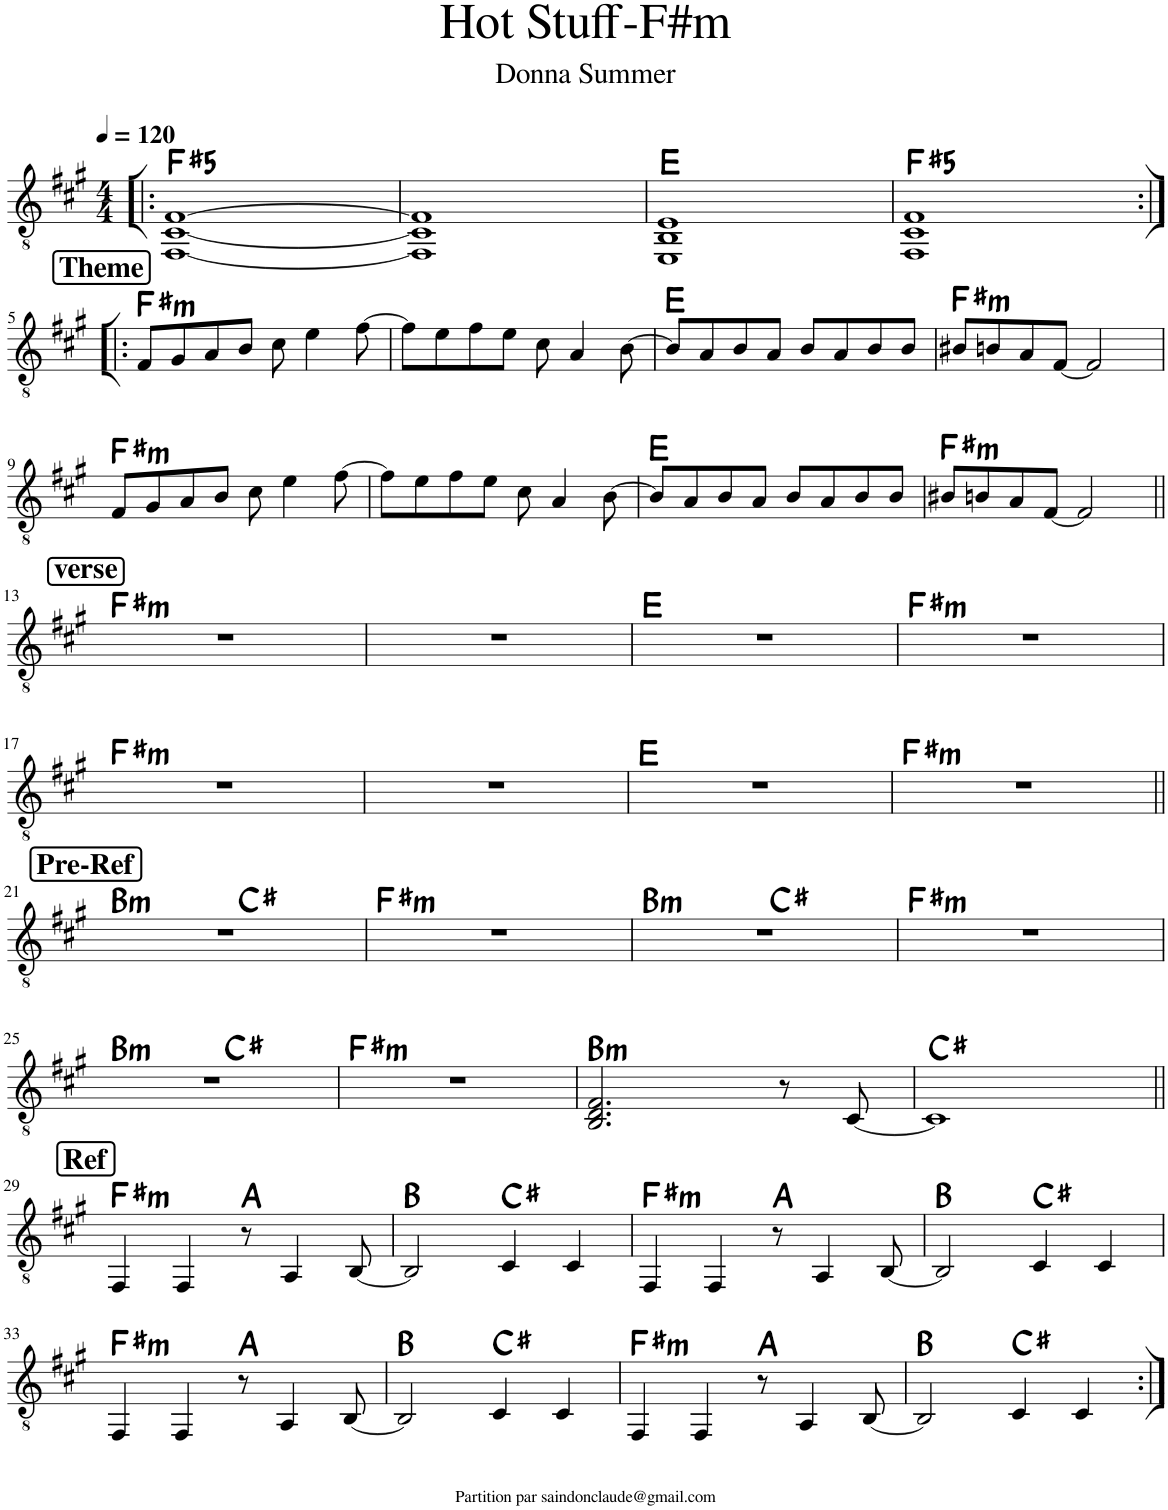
**kern	**harte
*part1	*part1
*staff1	*
*I"Classical Guitar	*
*I'Guit.	*
*clefGv2	*
*k[f#c#g#]	*
*M4/4	*
*MM120	*
=1!|:	=1!|:
!	!LO:H:kt=5
[1FF# [1C# [1F#	F#:(1,5)
=2	=2
1FF#] 1C#] 1F#]	.
=3	=3
1EE 1BB 1E	E:maj
=4	=4
!	!LO:H:kt=5
1FF# 1C# 1F#	F#:(1,5)
!!LO:LB:g=z
!!LO:REH:place=s1:a:B:rj:fs=14:t=Theme
=5:|!|:	=5:|!|:
!	!LO:H:kt=m
8F#/L	F#:min
8G#/	.
8A/	.
8B/J	.
8c#\	.
4e\	.
[8f#\	.
=6	=6
8f#\L]	.
8e\	.
8f#\	.
8e\J	.
8c#\	.
4A/	.
[8B\	.
=7	=7
8B/L]	E:maj
8A/	.
8B/	.
8A/J	.
8B/L	.
8A/	.
8B/	.
8B/J	.
=8	=8
!	!LO:H:kt=m
8B#X/L	F#:min
8Bn/	.
8A/	.
[8F#/J	.
2F#/]	.
!!LO:LB:g=z
=9	=9
*k[f#c#g#]	*
!	!LO:H:kt=m
8F#/L	F#:min
8G#/	.
8A/	.
8B/J	.
8c#\	.
4e\	.
[8f#\	.
=10	=10
8f#\L]	.
8e\	.
8f#\	.
8e\J	.
8c#\	.
4A/	.
[8B\	.
=11	=11
8B/L]	E:maj
8A/	.
8B/	.
8A/J	.
8B/L	.
8A/	.
8B/	.
8B/J	.
=12	=12
!	!LO:H:kt=m
8B#X/L	F#:min
8Bn/	.
8A/	.
[8F#/J	.
2F#/]	.
!!LO:LB:g=z
!!LO:REH:place=s1:a:B:rj:fs=14:t=verse
=13||	=13||
!	!LO:H:kt=m
1r	F#:min
=14	=14
1r	.
=15	=15
1r	E:maj
=16	=16
!	!LO:H:kt=m
1r	F#:min
!!LO:LB:g=z
=17	=17
!	!LO:H:kt=m
1r	F#:min
=18	=18
1r	.
=19	=19
1r	E:maj
=20	=20
!	!LO:H:kt=m
1r	F#:min
!!LO:LB:g=z
!!LO:REH:place=s1:a:B:rj:fs=14:t=Pre-Ref
=21||	=21||
!	!LO:H:kt=m
*^	*
1r	2ryy	B:min
.	2ryy	C#:maj
=22	=22	=22
!	!	!LO:H:kt=m
*v	*v	*
1r	F#:min
=23	=23
!	!LO:H:kt=m
*^	*
1r	2ryy	B:min
.	2ryy	C#:maj
=24	=24	=24
!	!	!LO:H:kt=m
*v	*v	*
1r	F#:min
!!LO:LB:g=z
=25	=25
!	!LO:H:kt=m
*^	*
1r	2ryy	B:min
.	2ryy	C#:maj
=26	=26	=26
!	!	!LO:H:kt=m
*v	*v	*
1r	F#:min
=27	=27
!	!LO:H:kt=m
2.BB/ 2.D/ 2.F#/	B:min
8r	.
[8C#/	.
=28	=28
1C#]	C#:maj
!!LO:LB:g=z
!!LO:REH:place=s1:a:B:rj:fs=14:t=Ref
=29||	=29||
!	!LO:H:kt=m
4FF#/	F#:min
4FF#/	.
8r	A:maj
4AA/	.
[8BB/	.
=30	=30
2BB/]	B:maj
4C#/	C#:maj
4C#/	.
=31	=31
!	!LO:H:kt=m
4FF#/	F#:min
4FF#/	.
8r	A:maj
4AA/	.
[8BB/	.
=32	=32
2BB/]	B:maj
4C#/	C#:maj
4C#/	.
!!LO:LB:g=z
=33	=33
!	!LO:H:kt=m
4FF#/	F#:min
4FF#/	.
8r	A:maj
4AA/	.
[8BB/	.
=34	=34
2BB/]	B:maj
4C#/	C#:maj
4C#/	.
=35	=35
!	!LO:H:kt=m
4FF#/	F#:min
4FF#/	.
8r	A:maj
4AA/	.
[8BB/	.
=36	=36
2BB/]	B:maj
4C#/	C#:maj
4C#/	.
=:|!	=:|!
*-	*-
